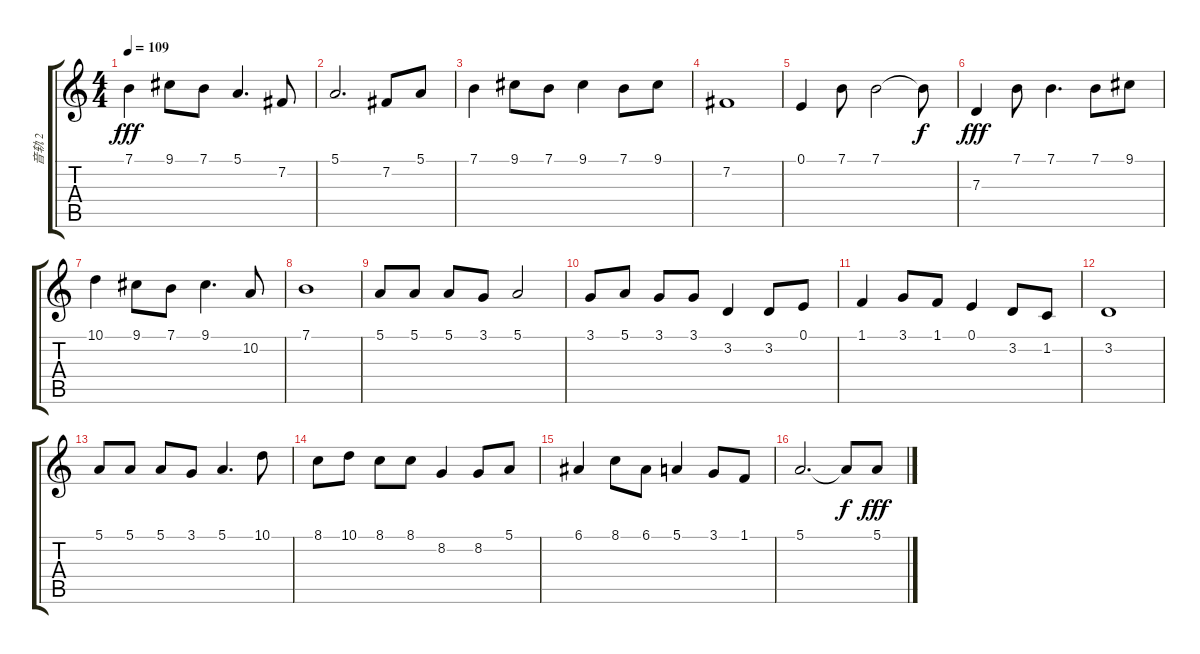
\track ("音轨 2" "音轨 2") {instrument acousticgrandpiano}
\staff {score tabs}
\tuning (E4 B3 G3 D3 A2 E2) {hide}
\ts (4 4)
\tempo 109
\clef g2
\ks c
7.1.4{dy fff} 9.1.8 7.1.8 5.1.4{d} 7.2.8 |
5.1.2{d} 7.2.8 5.1.8 |
7.1.4 9.1.8 7.1.8 9.1.4 7.1.8 9.1.8 |
7.2.1 |
0.1.4 7.1.8 7.1.2 7.1{t}.8{dy f} |
7.3.4{dy fff} 7.1.8 7.1.4{d} 7.1.8 9.1.8 |
10.1.4 9.1.8 7.1.8 9.1.4{d} 10.2.8 |
7.1.1 |
5.1.8 5.1.8 5.1.8 3.1.8 5.1.2 |
3.1.8 5.1.8 3.1.8 3.1.8 3.2.4 3.2.8 0.1.8 |
1.1.4 3.1.8 1.1.8 0.1.4 3.2.8 1.2.8 |
3.2.1 |
5.1.8 5.1.8 5.1.8 3.1.8 5.1.4{d} 10.1.8 |
8.1.8 10.1.8 8.1.8 8.1.8 8.2.4 8.2.8 5.1.8 |
6.1.4 8.1.8 6.1.8 5.1.4 3.1.8 1.1.8 |
5.1.2{d} 5.1{t}.8{dy f} 5.1.8{dy fff}
